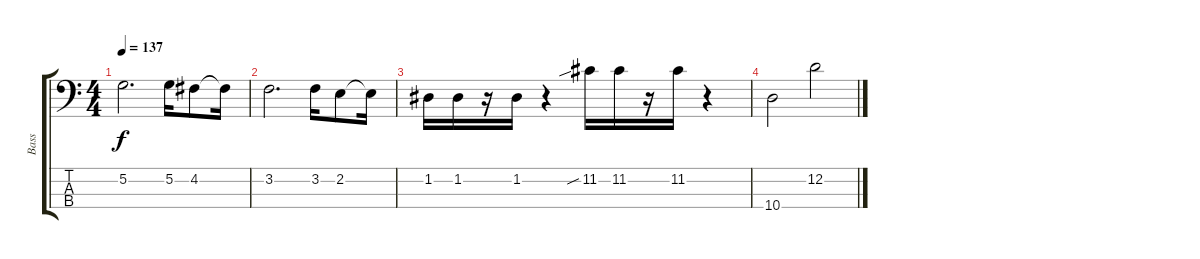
\track ("Bass" "Bass") {instrument electricbassfinger}
\staff {score tabs}
\tuning (G2 D2 A1 E1) {hide}
\ts (4 4)
\tempo 137
\clef f4
\ks c
5.2.2{d dy f instrument electricbassfinger} 5.2.16 4.2.8 4.2{t}.16 |
3.2.2{d} 3.2.16 2.2.8 2.2{t}.16 |
1.2.16 1.2.16 r.16 1.2.16 r.4 11.2{sib}.16 11.2.16 r.16 11.2.16 r.4 |
10.4.2 12.2.2
